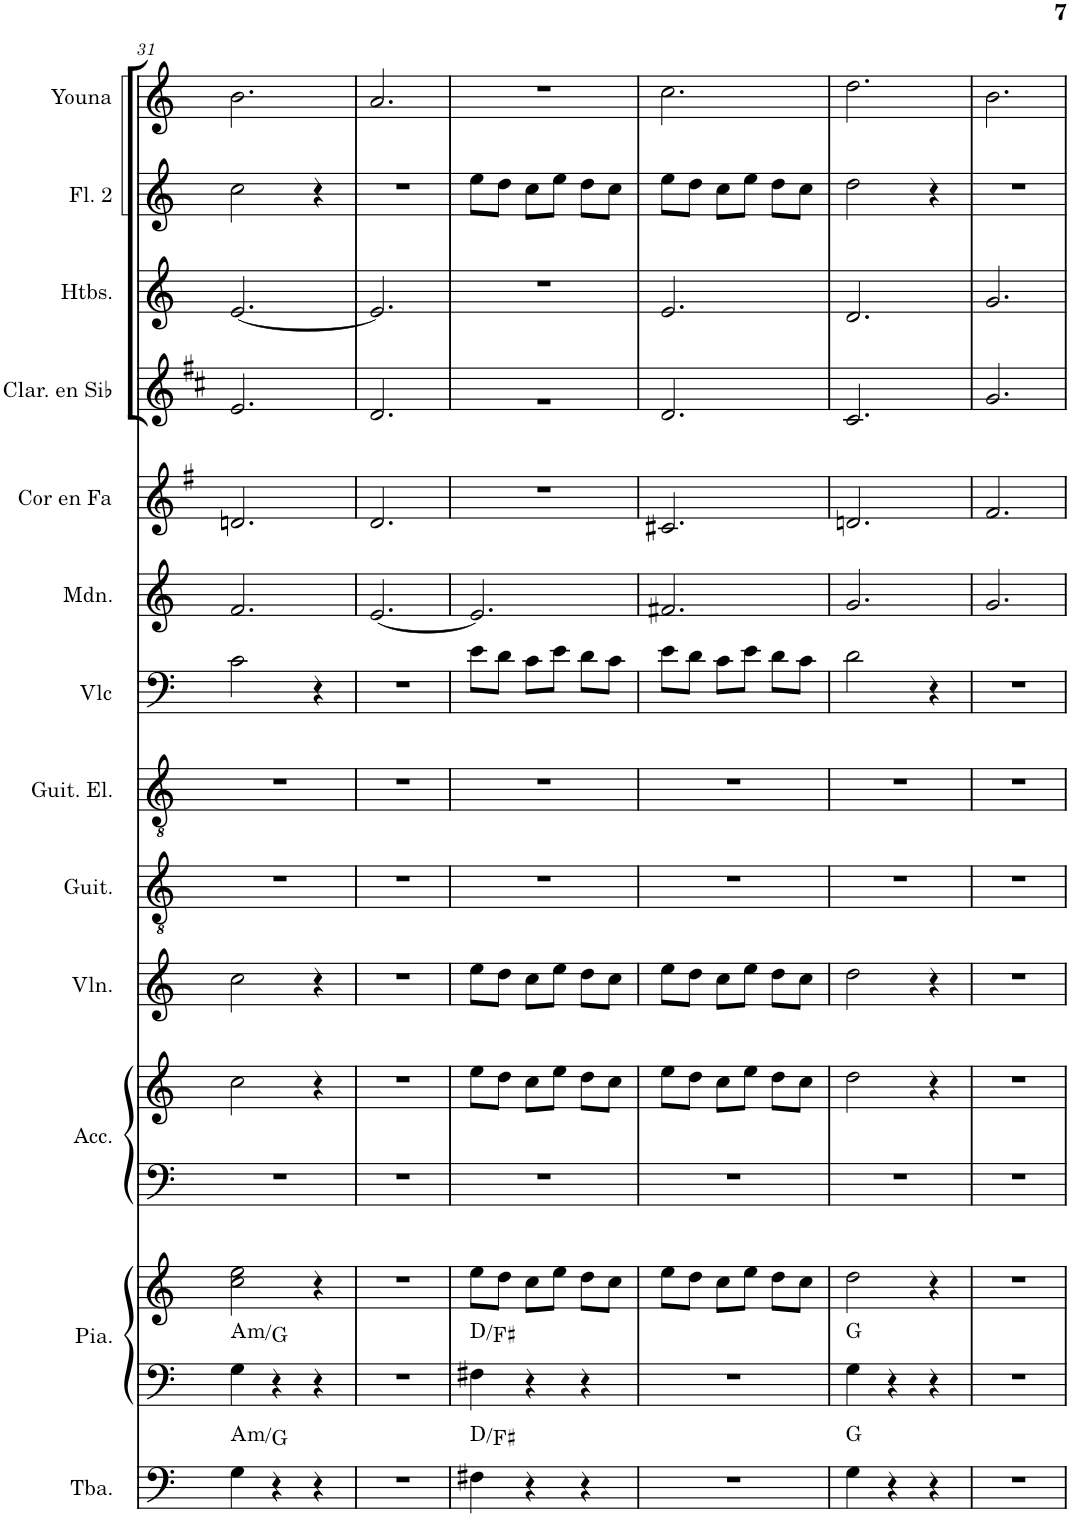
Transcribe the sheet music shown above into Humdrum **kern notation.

**kern	**harte	**kern	**kern	**harte	**kern	**kern	**kern	**kern	**kern	**kern	**kern	**kern	**kern	**kern	**kern	**kern
*part13	*part13	*part12	*part12	*part12	*part11	*part11	*part10	*part9	*part8	*part7	*part6	*part5	*part4	*part3	*part2	*part1
*staff15	*	*staff14	*staff13	*	*staff12	*staff11	*staff10	*staff9	*staff8	*staff7	*staff6	*staff5	*staff4	*staff3	*staff2	*staff1
*I"Tuba	*	*I"Piano	*	*	*I"Accordéon	*	*I"Violon	*I"Guitare acoustique	*I"Guitare électrique	*I"Violoncelle	*I"Mandoline	*I"Cor en Fa	*I"Clarinette en Sib	*I"Hautbois	*I"Flûte 2	*I"Flûte
*I'Tba.	*	*I'Pia.	*	*	*I'Acc.	*	*I'Vln.	*I'Guit.	*I'Guit. El.	*I'Vlc	*I'Mdn.	*I'Cor en Fa	*I'Clar. en Sib	*I'Htbs.	*I'Fl. 2	*
!!LO:PB:g=z
*clefF4	*	*clefF4	*clefG2	*	*clefF4	*clefG2	*clefG2	*clefGv2	*clefGv2	*clefF4	*clefG2	*clefG2	*clefG2	*clefG2	*clefG2	*clefG2
*	*	*	*	*	*	*	*	*	*	*	*	*Trd4c7	*Trd1c2	*	*	*
*k[]	*	*k[]	*k[]	*	*k[]	*k[]	*k[]	*k[]	*k[]	*k[]	*k[]	*k[f#]	*k[f#c#]	*k[]	*k[]	*k[]
*M3/4	*	*M3/4	*M3/4	*	*M3/4	*M3/4	*M3/4	*M3/4	*M3/4	*M3/4	*M3/4	*M3/4	*M3/4	*M3/4	*M3/4	*M3/4
=31	=31	=31	=31	=31	=31	=31	=31	=31	=31	=31	=31	=31	=31	=31	=31	=31
!	!LO:H:kt=m	!	!	!LO:H:kt=m	!	!	!	!	!	!	!	!	!	!	!	!
4G\	A:min/b7	4G\	2cc\ 2ee\	A:min/b7	2.r	2cc\	2cc\	2.r	2.r	2c\	2.f/	2.dn/	2.e/	[2.e/	2cc\	2.b\
4r	.	4r	.	.	.	.	.	.	.	.	.	.	.	.	.	.
4r	.	4r	4r	.	.	4r	4r	.	.	4r	.	.	.	.	4r	.
=32	=32	=32	=32	=32	=32	=32	=32	=32	=32	=32	=32	=32	=32	=32	=32	=32
2.r	.	2.r	2.r	.	2.r	2.r	2.r	2.r	2.r	2.r	[2.e/	2.d/	2.d/	2.e/]	2.r	2.a/
=33	=33	=33	=33	=33	=33	=33	=33	=33	=33	=33	=33	=33	=33	=33	=33	=33
4F#X\	D:maj/3	4F#X\	8ee\L	D:maj/3	2.r	8ee\L	8ee\L	2.r	2.r	8e\L	2.e/]	2.r	2.re	2.r	8ee\L	2.r
.	.	.	8dd\J	.	.	8dd\J	8dd\J	.	.	8d\J	.	.	.	.	8dd\J	.
4r	.	4r	8cc\L	.	.	8cc\L	8cc\L	.	.	8c\L	.	.	.	.	8cc\L	.
.	.	.	8ee\J	.	.	8ee\J	8ee\J	.	.	8e\J	.	.	.	.	8ee\J	.
4r	.	4r	8dd\L	.	.	8dd\L	8dd\L	.	.	8d\L	.	.	.	.	8dd\L	.
.	.	.	8cc\J	.	.	8cc\J	8cc\J	.	.	8c\J	.	.	.	.	8cc\J	.
=34	=34	=34	=34	=34	=34	=34	=34	=34	=34	=34	=34	=34	=34	=34	=34	=34
2.r	.	2.r	8ee\L	.	2.r	8ee\L	8ee\L	2.r	2.r	8e\L	2.f#X/	2.c#X/	2.d/	2.e/	8ee\L	2.cc\
.	.	.	8dd\J	.	.	8dd\J	8dd\J	.	.	8d\J	.	.	.	.	8dd\J	.
.	.	.	8cc\L	.	.	8cc\L	8cc\L	.	.	8c\L	.	.	.	.	8cc\L	.
.	.	.	8ee\J	.	.	8ee\J	8ee\J	.	.	8e\J	.	.	.	.	8ee\J	.
.	.	.	8dd\L	.	.	8dd\L	8dd\L	.	.	8d\L	.	.	.	.	8dd\L	.
.	.	.	8cc\J	.	.	8cc\J	8cc\J	.	.	8c\J	.	.	.	.	8cc\J	.
=35	=35	=35	=35	=35	=35	=35	=35	=35	=35	=35	=35	=35	=35	=35	=35	=35
4G\	G:maj	4G\	2dd\	G:maj	2.r	2dd\	2dd\	2.r	2.r	2d\	2.g/	2.dn/	2.c#/	2.d/	2dd\	2.dd\
4r	.	4r	.	.	.	.	.	.	.	.	.	.	.	.	.	.
4r	.	4r	4r	.	.	4r	4r	.	.	4r	.	.	.	.	4r	.
=36	=36	=36	=36	=36	=36	=36	=36	=36	=36	=36	=36	=36	=36	=36	=36	=36
2.r	.	2.r	2.r	.	2.r	2.r	2.r	2.r	2.r	2.r	2.g/	2.f#/	2.g/	2.g/	2.r	2.b\
=	=	=	=	=	=	=	=	=	=	=	=	=	=	=	=	=
*-	*-	*-	*-	*-	*-	*-	*-	*-	*-	*-	*-	*-	*-	*-	*-	*-
